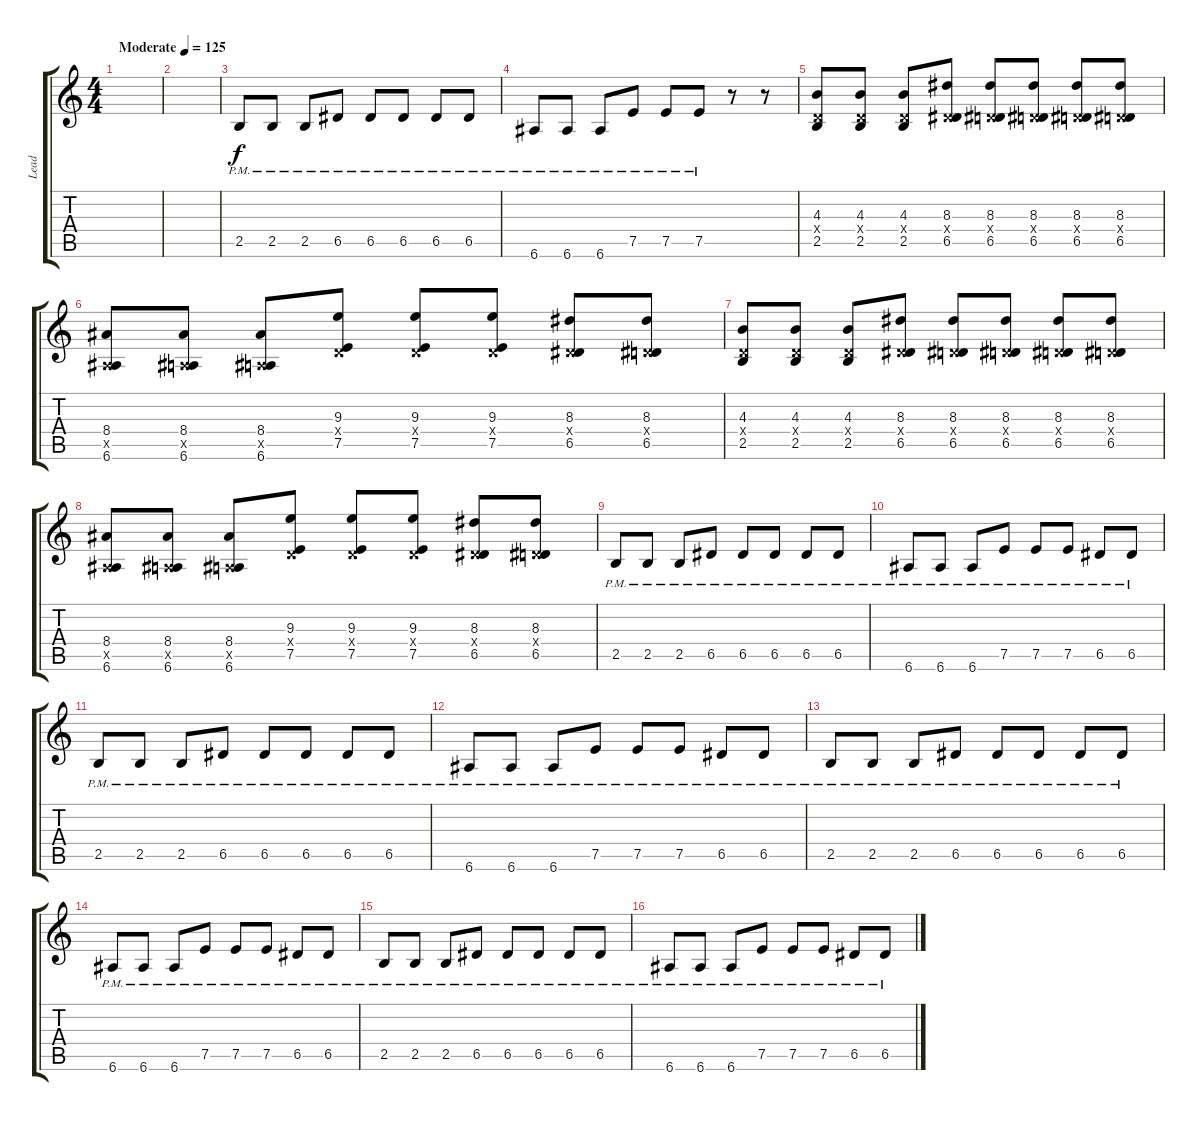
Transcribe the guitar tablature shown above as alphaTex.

\track ("Lead" "Lead") {instrument overdrivenguitar}
\staff {score tabs}
\tuning (E4 B3 G3 D3 A2 E2) {hide}
\ts (4 4)
\tempo (125 "Moderate")
\clef g2
\ks c
|
|
2.5{pm}.8 2.5{pm}.8 2.5{pm}.8 6.5{pm}.8 6.5{pm}.8 6.5{pm}.8 6.5{pm}.8 6.5{pm}.8 |
6.6{pm}.8 6.6{pm}.8 6.6{pm}.8 7.5{pm}.8 7.5{pm}.8 7.5{pm}.8 r.8 r.8 |
(4.3 0.4{x} 2.5).8 (4.3 0.4{x} 2.5).8 (4.3 0.4{x} 2.5).8 (8.3 0.4{x} 6.5).8 (8.3 0.4{x} 6.5).8 (8.3 0.4{x} 6.5).8 (8.3 0.4{x} 6.5).8 (8.3 0.4{x} 6.5).8 |
(8.4 0.5{x} 6.6).8 (8.4 0.5{x} 6.6).8 (8.4 0.5{x} 6.6).8 (9.3 0.4{x} 7.5).8 (9.3 0.4{x} 7.5).8 (9.3 0.4{x} 7.5).8 (8.3 0.4{x} 6.5).8 (8.3 0.4{x} 6.5).8 |
(4.3 0.4{x} 2.5).8 (4.3 0.4{x} 2.5).8 (4.3 0.4{x} 2.5).8 (8.3 0.4{x} 6.5).8 (8.3 0.4{x} 6.5).8 (8.3 0.4{x} 6.5).8 (8.3 0.4{x} 6.5).8 (8.3 0.4{x} 6.5).8 |
(8.4 0.5{x} 6.6).8 (8.4 0.5{x} 6.6).8 (8.4 0.5{x} 6.6).8 (9.3 0.4{x} 7.5).8 (9.3 0.4{x} 7.5).8 (9.3 0.4{x} 7.5).8 (8.3 0.4{x} 6.5).8 (8.3 0.4{x} 6.5).8 |
2.5{pm}.8 2.5{pm}.8 2.5{pm}.8 6.5{pm}.8 6.5{pm}.8 6.5{pm}.8 6.5{pm}.8 6.5{pm}.8 |
6.6{pm}.8 6.6{pm}.8 6.6{pm}.8 7.5{pm}.8 7.5{pm}.8 7.5{pm}.8 6.5{pm}.8 6.5{pm}.8 |
2.5{pm}.8 2.5{pm}.8 2.5{pm}.8 6.5{pm}.8 6.5{pm}.8 6.5{pm}.8 6.5{pm}.8 6.5{pm}.8 |
6.6{pm}.8 6.6{pm}.8 6.6{pm}.8 7.5{pm}.8 7.5{pm}.8 7.5{pm}.8 6.5{pm}.8 6.5{pm}.8 |
2.5{pm}.8 2.5{pm}.8 2.5{pm}.8 6.5{pm}.8 6.5{pm}.8 6.5{pm}.8 6.5{pm}.8 6.5{pm}.8 |
6.6{pm}.8 6.6{pm}.8 6.6{pm}.8 7.5{pm}.8 7.5{pm}.8 7.5{pm}.8 6.5{pm}.8 6.5{pm}.8 |
2.5{pm}.8 2.5{pm}.8 2.5{pm}.8 6.5{pm}.8 6.5{pm}.8 6.5{pm}.8 6.5{pm}.8 6.5{pm}.8 |
6.6{pm}.8 6.6{pm}.8 6.6{pm}.8 7.5{pm}.8 7.5{pm}.8 7.5{pm}.8 6.5{pm}.8 6.5{pm}.8
